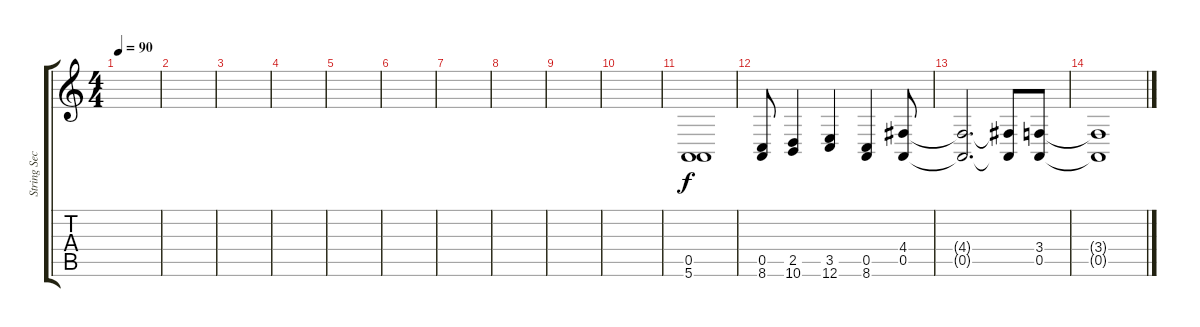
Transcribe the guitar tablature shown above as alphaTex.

\track ("String Section I" "String Sec") {instrument cello}
\staff {score tabs}
\tuning (E4 B3 G3 D3 A2 E2) {hide}
\ts (4 4)
\tempo 90
\clef g2
\ks c
|
|
|
|
|
|
|
|
|
|
(0.5 5.6).1 |
(0.5 8.6).8 (2.5 10.6).4 (3.5 12.6).4 (0.5 8.6).4 (4.4 0.5).8 |
(4.4{t} 0.5{t}).2{d} (4.4{t} 0.5{t}).8 (3.4 0.5).8 |
(3.4{t} 0.5{t}).1
